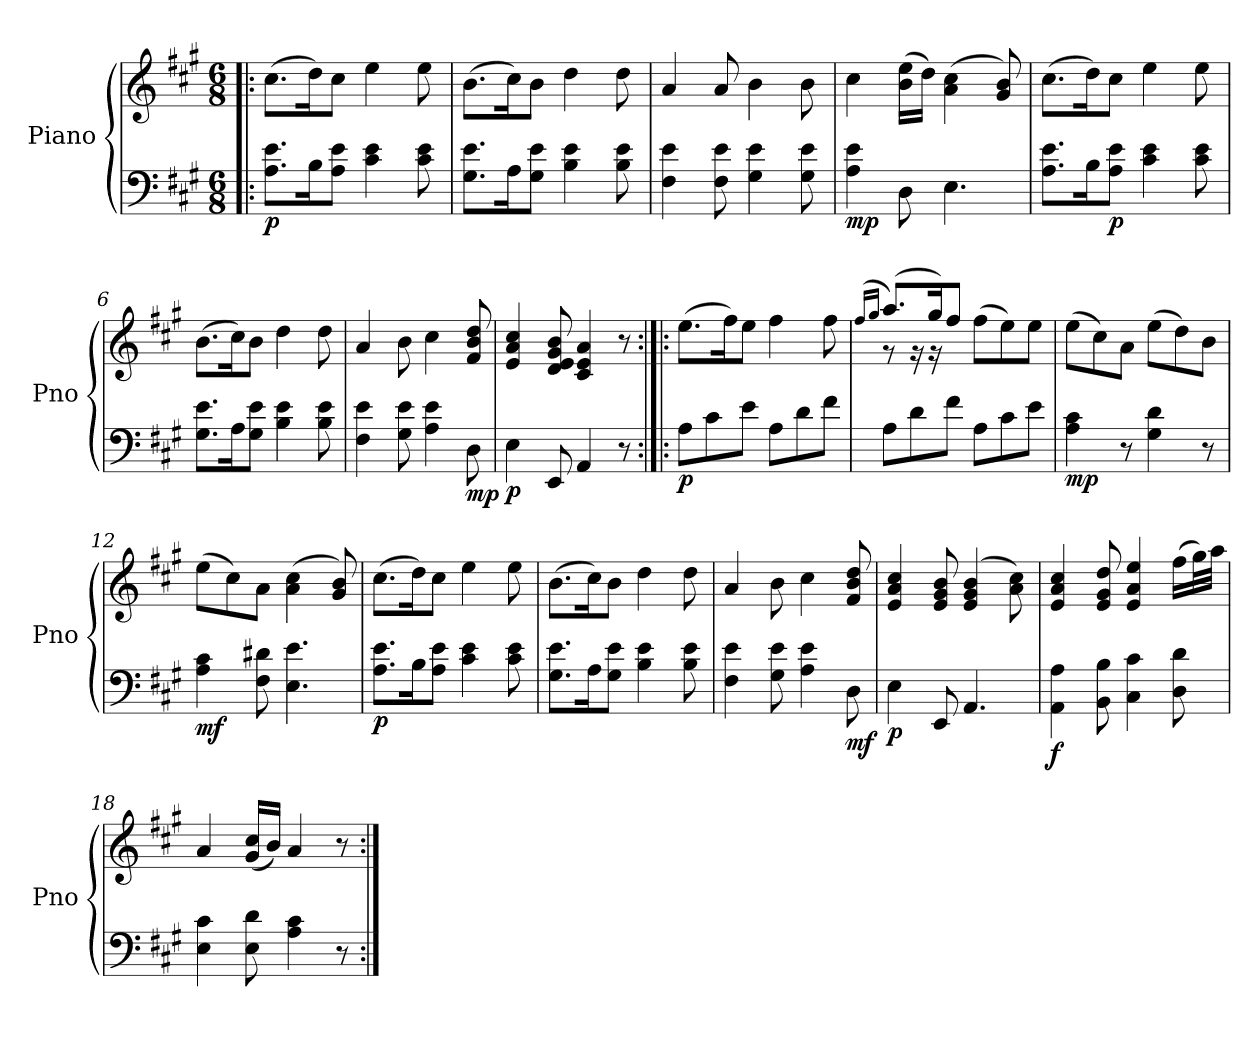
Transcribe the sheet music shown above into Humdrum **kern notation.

**kern	**kern	**dynam
*part1	*part1	*part1
*staff2	*staff1	*staff1/2
*I"Piano	*	*
*I'Pno	*	*
*clefF4	*clefG2	*
*k[f#c#g#]	*k[f#c#g#]	*
*M6/8	*M6/8	*
=1!|:	=1!|:	=1!|:
!	!	!LO:DY:b=2
8.A\ 8.e\L	(>8.cc#\L	p
16B\K	16dd\K)	.
8A\ 8e\J	8cc#\J	.
4c#\ 4e\	4ee\	.
8c#\ 8e\	8ee\	.
=2	=2	=2
8.G#\ 8.e\L	(>8.b\L	.
16A\K	16cc#\K)	.
8G#\ 8e\J	8b\J	.
4B\ 4e\	4dd\	.
8B\ 8e\	8dd\	.
=3	=3	=3
4F#\ 4e\	4a/	.
8F#\ 8e\	8a/	.
4G#\ 4e\	4b\	.
8G#\ 8e\	8b\	.
=4	=4	=4
!	!	!LO:DY:b=2
4A\ 4e\	4cc#\	mp
8D\	(>16b\ 16ee\LL	.
.	16dd\JJ)	.
4.E\	(>4a\ 4cc#\	.
.	8g#/ 8b/)	.
=5	=5	=5
8.A\ 8.e\L	(>8.cc#\L	.
16B\K	16dd\K)	.
!	!	!LO:DY:b=2
8A\ 8e\J	8cc#\J	p
4c#\ 4e\	4ee\	.
8c#\ 8e\	8ee\	.
=6	=6	=6
8.G#\ 8.e\L	(>8.b\L	.
16A\K	16cc#\K)	.
8G#\ 8e\J	8b\J	.
4B\ 4e\	4dd\	.
8B\ 8e\	8dd\	.
=7	=7	=7
4F#\ 4e\	4a/	.
8G#\ 8e\	8b\	.
4A\ 4e\	4cc#\	.
!	!	!LO:DY:b=2
8D\	8f#/ 8b/ 8dd/	mp
=8	=8	=8
!	!	!LO:DY:b=2
4E\	4e/ 4a/ 4cc#/	p
8EE/	8d/ 8e/ 8g#/ 8b/	.
4AA/	4c#/ 4e/ 4a/	.
8r	8r	.
!!LO:LB:g=z
=9:|!|:	=9:|!|:	=9:|!|:
!	!	!LO:DY:b=2
8A\L	(>8.ee\L	p
8c#\	.	.
.	16ff#\K)	.
8e\J	8ee\J	.
8A\L	4ff#\	.
8d\	.	.
8f#\J	8ff#\	.
=10	=10	=10
.	(>16qff#/LL	.
.	16qgg#/JJ	.
*	*^	*
8A\L	(>8.aa/L)	8r	.
8d\	.	16r	.
.	16gg#/K)	16r	.
8f#\J	8ff#/J	2ryy	.
8A\L	(>8ff#\L	.	.
8c#\	8ee\)	.	.
8e\J	8ee\J	.	.
*	*v	*v	*
=11	=11	=11
!	!	!LO:DY:b=2
4A\ 4c#\	(>8ee\L	mp
.	8cc#\)	.
8r	8a\J	.
4G#\ 4d\	(>8ee\L	.
.	8dd\)	.
8r	8b\J	.
=12	=12	=12
!	!	!LO:DY:b=2
4A\ 4c#\	(>8ee\L	mf
.	8cc#\)	.
8F#\ 8d#X\	8a\J	.
4.E\ 4.e\	(>4a\ 4cc#\	.
.	8g#/ 8b/)	.
=13	=13	=13
!	!	!LO:DY:b=2
8.A\ 8.e\L	(>8.cc#\L	p
16B\K	16dd\K)	.
8A\ 8e\J	8cc#\J	.
4c#\ 4e\	4ee\	.
8c#\ 8e\	8ee\	.
=14	=14	=14
8.G#\ 8.e\L	(>8.b\L	.
16A\K	16cc#\K)	.
8G#\ 8e\J	8b\J	.
4B\ 4e\	4dd\	.
8B\ 8e\	8dd\	.
=15	=15	=15
4F#\ 4e\	4a/	.
8G#\ 8e\	8b\	.
4A\ 4e\	4cc#\	.
!	!	!LO:DY:b=2
8D\	8f#/ 8b/ 8dd/	mf
=16	=16	=16
!	!	!LO:DY:b=2
4E\	4e/ 4a/ 4cc#/	p
8EE/	8e/ 8g#/ 8b/	.
4.AA/	(>4e/ 4g#/ 4b/	.
.	8a\ 8cc#\)	.
!!LO:LB:g=z
=17	=17	=17
!	!	!LO:DY:b=2
4AA\ 4A\	4e/ 4a/ 4cc#/	f
8BB\ 8B\	8e/ 8g#/ 8dd/	.
4C#\ 4c#\	4e/ 4a/ 4ee/	.
8D\ 8d\	(>16ff#\LL	.
.	32gg#\L)	.
.	32aa\JJJ	.
=18	=18	=18
4E\ 4c#\	4a/	.
8E\ 8d\	(<16g#/ 16cc#/LL	.
.	16b/JJ)	.
4A\ 4c#\	4a/	.
8r	8r	.
=:|!	=:|!	=:|!
*-	*-	*-
